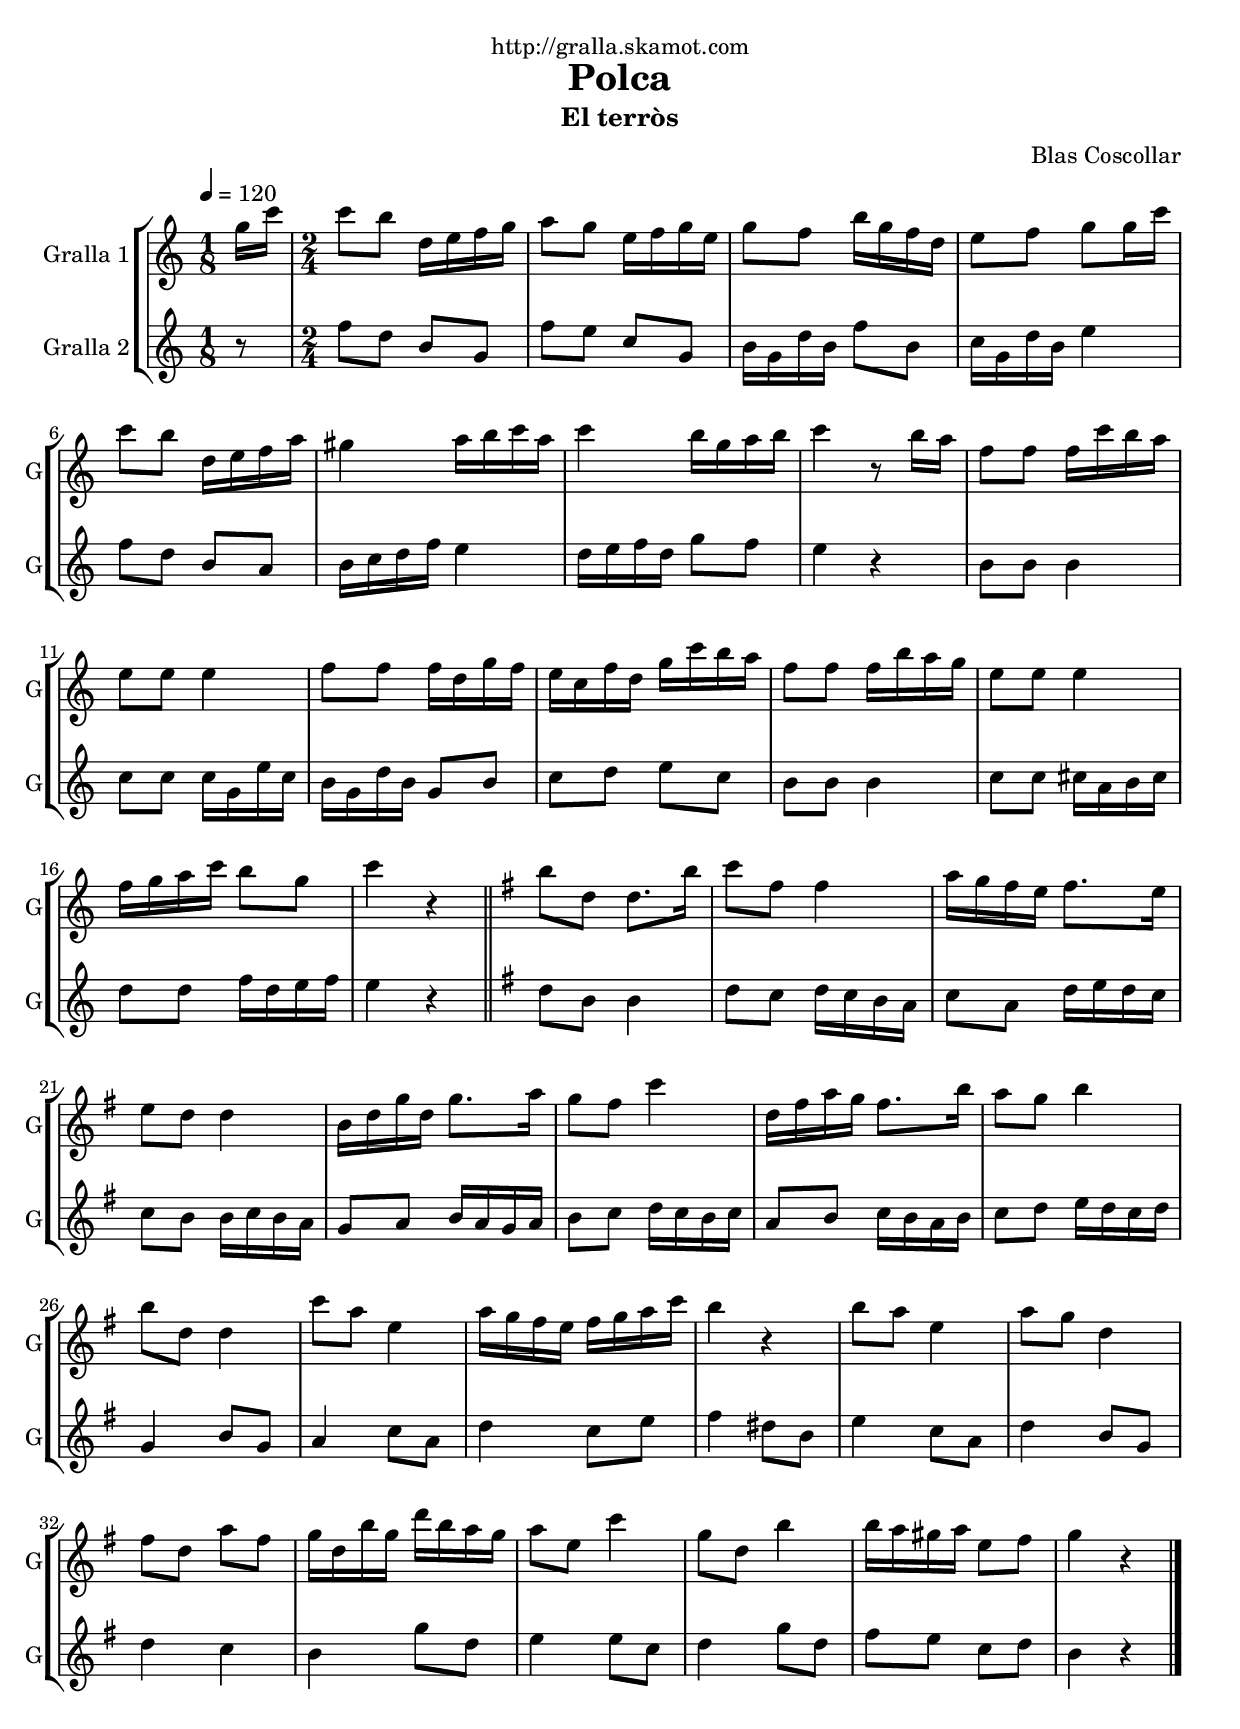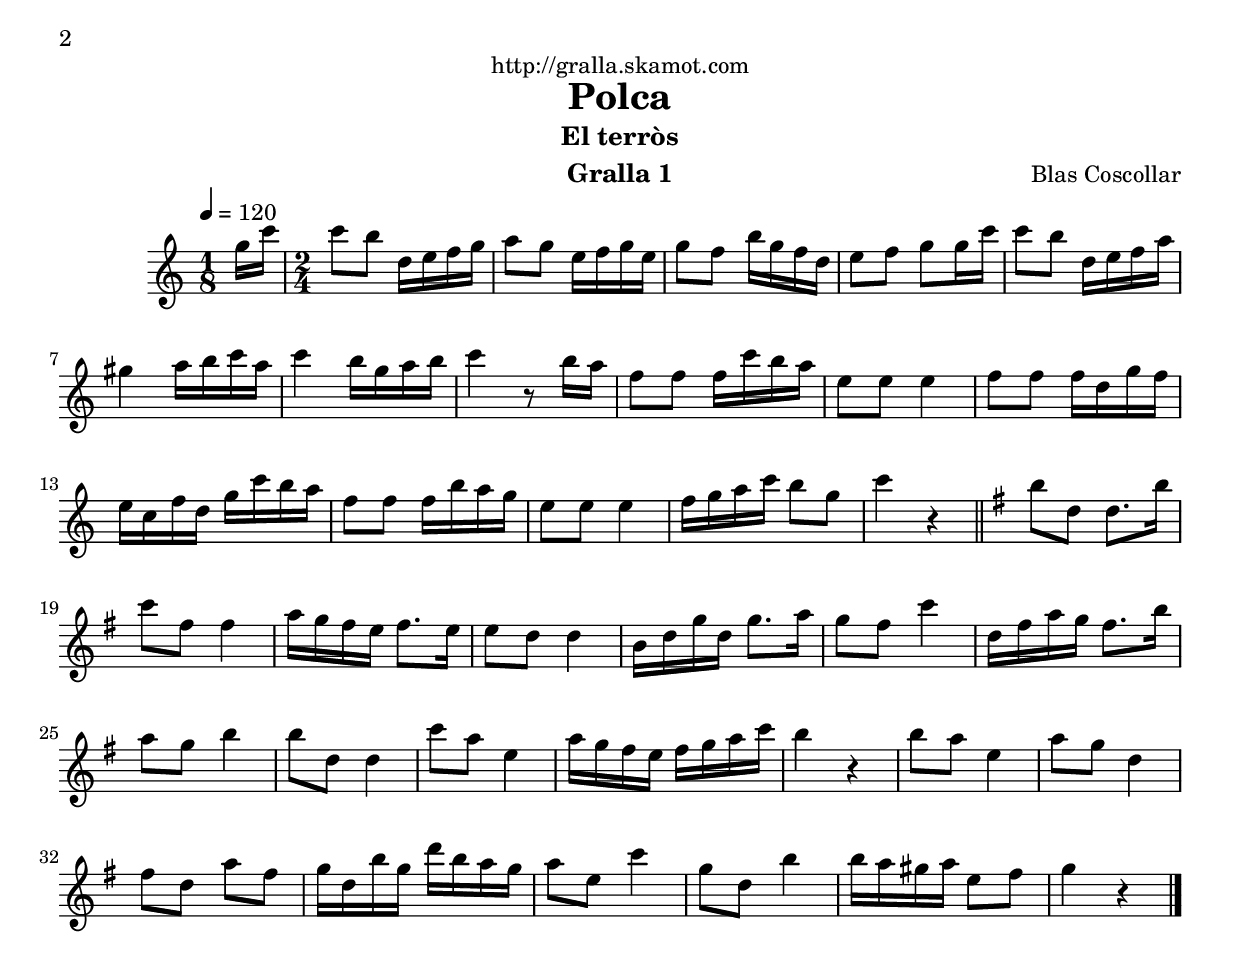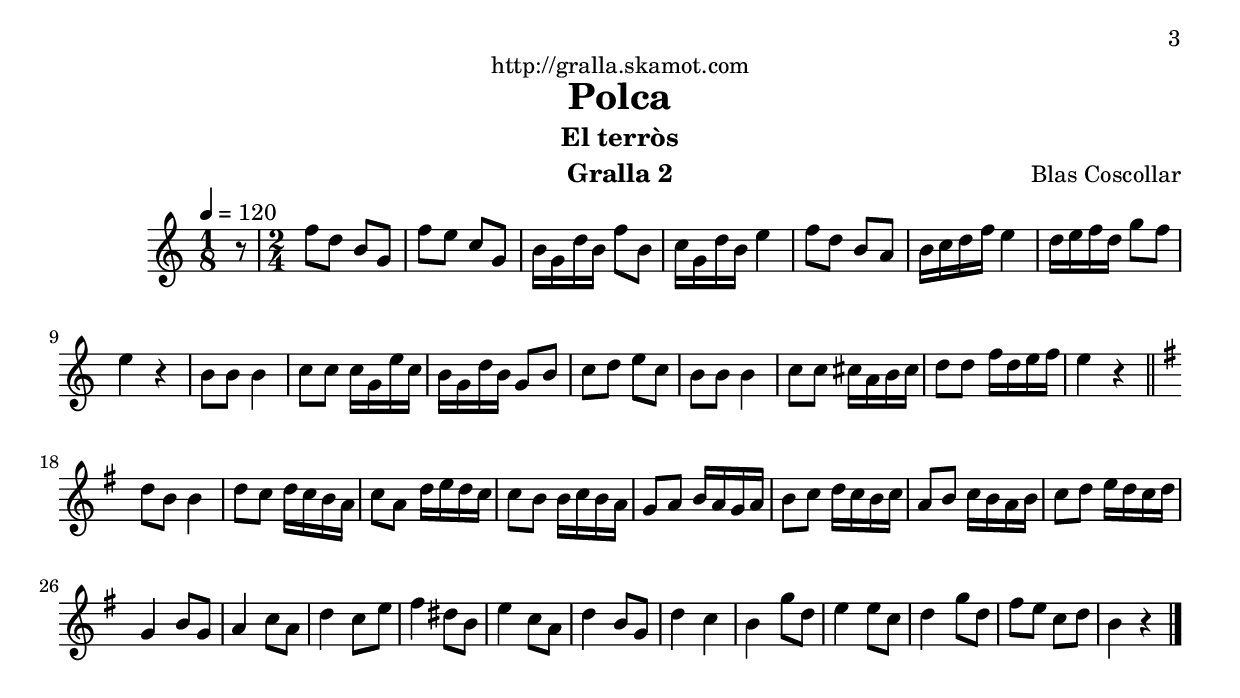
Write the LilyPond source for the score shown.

\version "2.16.2"

\header {
  dedication="http://gralla.skamot.com"
  title="Polca"
  subtitle="El terròs"
  subsubtitle=""
  poet=""
  meter=""
  piece=""
  composer="Blas Coscollar"
  arranger=""
  opus=""
  instrument=""
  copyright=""
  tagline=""
}

liniaroAa =
\relative g''
{
  \tempo 4=120
  \clef treble
  \key c \major
  \time 1/8
  g16 c  |
  \time 2/4   c8 b d,16 e f g  |
  a8 g e16 f g e  |
  g8 f b16 g f d  |
  %05
  e8 f g g16 c  |
  c8 b d,16 e f a  |
  gis4 a16 b c a  |
  c4 b16 g a b  |
  c4 r8 b16 a  |
  %10
  f8 f f16 c' b a  |
  e8 e e4  |
  f8 f f16 d g f  |
  e16 c f d g c b a  |
  f8 f f16 b a g  |
  %15
  e8 e e4  |
  f16 g a c b8 g  |
  c4 r  \bar "||"
  \key g \major   b8 d, d8. b'16  |
  c8 fis, fis4  |
  %20
  a16 g fis e fis8. e16  |
  e8 d d4  |
  b16 d g d g8. a16  |
  g8 fis c'4  |
  d,16 fis a g fis8. b16  |
  %25
  a8 g b4  |
  b8 d, d4  |
  c'8 a e4  |
  a16 g fis e fis g a c  |
  b4 r  |
  %30
  b8 a e4  |
  a8 g d4  |
  fis8 d a' fis  |
  g16 d b' g d' b a g  |
  a8 e c'4  |
  %35
  g8 d b'4  |
  b16 a gis a e8 fis  |
  g4 r  \bar "|."
}

liniaroAb =
\relative f''
{
  \tempo 4=120
  \clef treble
  \key c \major
  \time 1/8
  r8  |
  \time 2/4   f8 d b g  |
  f'8 e c g  |
  b16 g d' b f'8 b,  |
  %05
  c16 g d' b e4  |
  f8 d b a  |
  b16 c d f e4  |
  d16 e f d g8 f  |
  e4 r  |
  %10
  b8 b b4  |
  c8 c c16 g e' c  |
  b16 g d' b g8 b  |
  c8 d e c  |
  b8 b b4  |
  %15
  c8 c cis16 a b cis  |
  d8 d f16 d e f  |
  e4 r  \bar "||"
  \key g \major   d8 b b4  |
  d8 c d16 c b a  |
  %20
  c8 a d16 e d c  |
  c8 b b16 c b a  |
  g8 a b16 a g a  |
  b8 c d16 c b c  |
  a8 b c16 b a b  |
  %25
  c8 d e16 d c d  |
  g,4 b8 g  |
  a4 c8 a  |
  d4 c8 e  |
  fis4 dis8 b  |
  %30
  e4 c8 a  |
  d4 b8 g  |
  d'4 c  |
  b4 g'8 d  |
  e4 e8 c  |
  %35
  d4 g8 d  |
  fis8 e c d  |
  b4 r  \bar "|."
}

\bookpart {
  \score {
    \new StaffGroup {
      \override Score.RehearsalMark #'self-alignment-X = #LEFT
      <<
        \new Staff \with {instrumentName = #"Gralla 1" shortInstrumentName = #"G"} \liniaroAa
        \new Staff \with {instrumentName = #"Gralla 2" shortInstrumentName = #"G"} \liniaroAb
      >>
    }
    \layout {}
  }
  \score { \unfoldRepeats
    \new StaffGroup {
      \override Score.RehearsalMark #'self-alignment-X = #LEFT
      <<
        \new Staff \with {instrumentName = #"Gralla 1" shortInstrumentName = #"G"} \liniaroAa
        \new Staff \with {instrumentName = #"Gralla 2" shortInstrumentName = #"G"} \liniaroAb
      >>
    }
    \midi {
      \set Staff.midiInstrument = "oboe"
      \set DrumStaff.midiInstrument = "drums"
    }
  }
}

\bookpart {
  \header {instrument="Gralla 1"}
  \score {
    \new StaffGroup {
      \override Score.RehearsalMark #'self-alignment-X = #LEFT
      <<
        \new Staff \liniaroAa
      >>
    }
    \layout {}
  }
  \score { \unfoldRepeats
    \new StaffGroup {
      \override Score.RehearsalMark #'self-alignment-X = #LEFT
      <<
        \new Staff \liniaroAa
      >>
    }
    \midi {
      \set Staff.midiInstrument = "oboe"
      \set DrumStaff.midiInstrument = "drums"
    }
  }
}

\bookpart {
  \header {instrument="Gralla 2"}
  \score {
    \new StaffGroup {
      \override Score.RehearsalMark #'self-alignment-X = #LEFT
      <<
        \new Staff \liniaroAb
      >>
    }
    \layout {}
  }
  \score { \unfoldRepeats
    \new StaffGroup {
      \override Score.RehearsalMark #'self-alignment-X = #LEFT
      <<
        \new Staff \liniaroAb
      >>
    }
    \midi {
      \set Staff.midiInstrument = "oboe"
      \set DrumStaff.midiInstrument = "drums"
    }
  }
}

